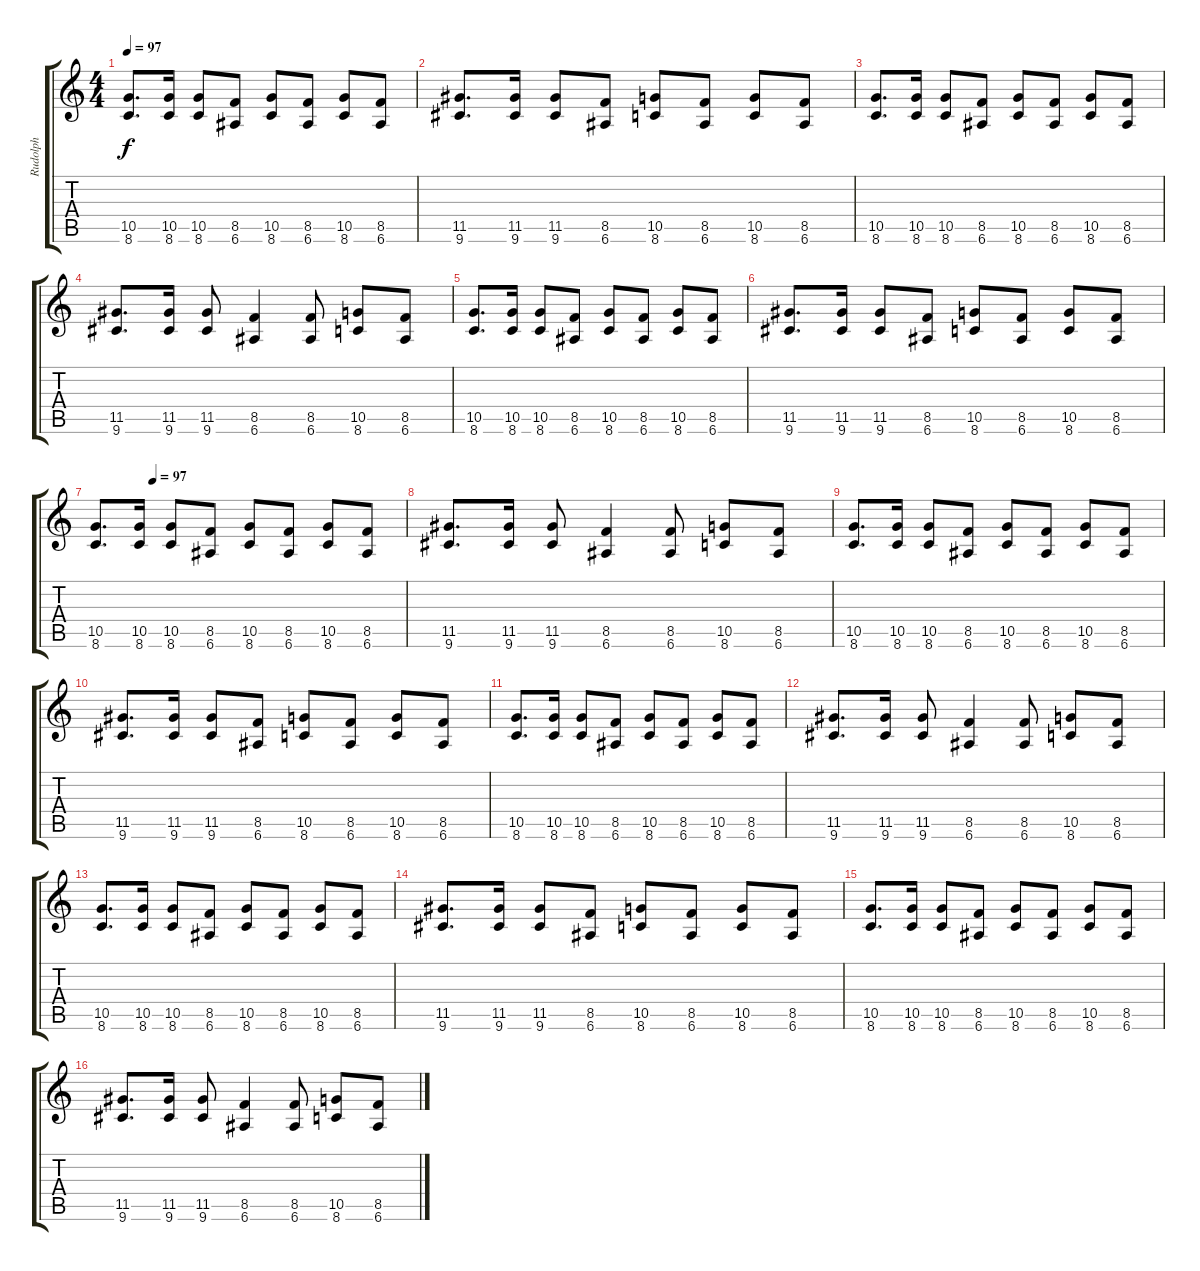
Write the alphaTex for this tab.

\track ("Rudolph" "Rudolph") {instrument distortionguitar}
\staff {score tabs}
\tuning (E4 B3 G3 D3 A2 E2) {hide}
\ts (4 4)
\tempo 97
\clef g2
\ks c
(10.5 8.6).8{d dy f} (10.5 8.6).16 (10.5 8.6).8 (8.5 6.6).8 (10.5 8.6).8 (8.5 6.6).8 (10.5 8.6).8 (8.5 6.6).8 |
(11.5 9.6).8{d} (11.5 9.6).16 (11.5 9.6).8 (8.5 6.6).8 (10.5 8.6).8 (8.5 6.6).8 (10.5 8.6).8 (8.5 6.6).8 |
(10.5 8.6).8{d} (10.5 8.6).16 (10.5 8.6).8 (8.5 6.6).8 (10.5 8.6).8 (8.5 6.6).8 (10.5 8.6).8 (8.5 6.6).8 |
(11.5 9.6).8{d} (11.5 9.6).16 (11.5 9.6).8 (8.5 6.6).4 (8.5 6.6).8 (10.5 8.6).8 (8.5 6.6).8 |
(10.5 8.6).8{d} (10.5 8.6).16 (10.5 8.6).8 (8.5 6.6).8 (10.5 8.6).8 (8.5 6.6).8 (10.5 8.6).8 (8.5 6.6).8 |
(11.5 9.6).8{d} (11.5 9.6).16 (11.5 9.6).8 (8.5 6.6).8 (10.5 8.6).8 (8.5 6.6).8 (10.5 8.6).8 (8.5 6.6).8 |
\tempo (97 0.1875)
(10.5 8.6).8{d} (10.5 8.6).16 (10.5 8.6).8 (8.5 6.6).8 (10.5 8.6).8 (8.5 6.6).8 (10.5 8.6).8 (8.5 6.6).8 |
(11.5 9.6).8{d} (11.5 9.6).16 (11.5 9.6).8 (8.5 6.6).4 (8.5 6.6).8 (10.5 8.6).8 (8.5 6.6).8 |
(10.5 8.6).8{d} (10.5 8.6).16 (10.5 8.6).8 (8.5 6.6).8 (10.5 8.6).8 (8.5 6.6).8 (10.5 8.6).8 (8.5 6.6).8 |
(11.5 9.6).8{d} (11.5 9.6).16 (11.5 9.6).8 (8.5 6.6).8 (10.5 8.6).8 (8.5 6.6).8 (10.5 8.6).8 (8.5 6.6).8 |
(10.5 8.6).8{d} (10.5 8.6).16 (10.5 8.6).8 (8.5 6.6).8 (10.5 8.6).8 (8.5 6.6).8 (10.5 8.6).8 (8.5 6.6).8 |
(11.5 9.6).8{d} (11.5 9.6).16 (11.5 9.6).8 (8.5 6.6).4 (8.5 6.6).8 (10.5 8.6).8 (8.5 6.6).8 |
(10.5 8.6).8{d} (10.5 8.6).16 (10.5 8.6).8 (8.5 6.6).8 (10.5 8.6).8 (8.5 6.6).8 (10.5 8.6).8 (8.5 6.6).8 |
(11.5 9.6).8{d} (11.5 9.6).16 (11.5 9.6).8 (8.5 6.6).8 (10.5 8.6).8 (8.5 6.6).8 (10.5 8.6).8 (8.5 6.6).8 |
(10.5 8.6).8{d} (10.5 8.6).16 (10.5 8.6).8 (8.5 6.6).8 (10.5 8.6).8 (8.5 6.6).8 (10.5 8.6).8 (8.5 6.6).8 |
(11.5 9.6).8{d} (11.5 9.6).16 (11.5 9.6).8 (8.5 6.6).4 (8.5 6.6).8 (10.5 8.6).8 (8.5 6.6).8
